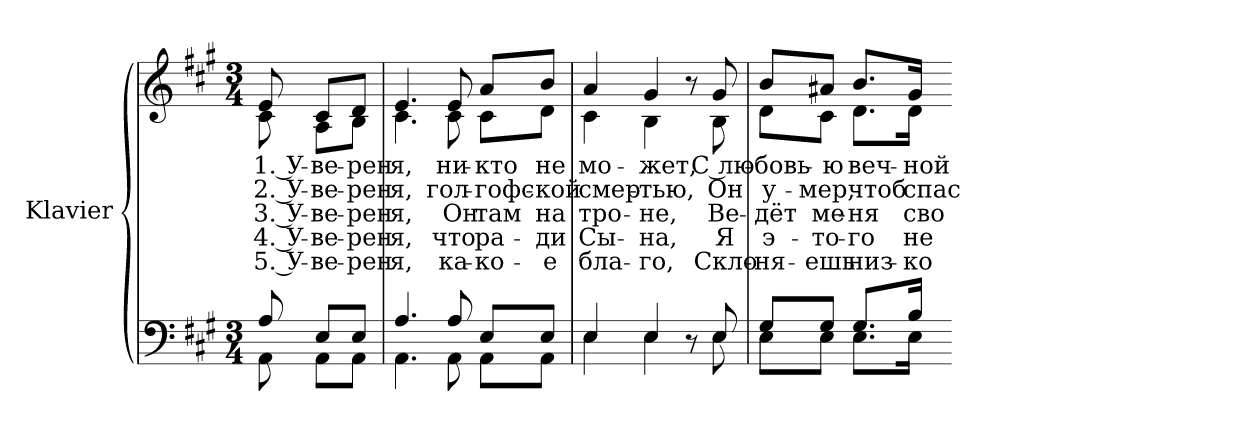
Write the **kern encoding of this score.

**kern	**kern	**text	**text	**text	**text	**text
*part2	*part1	*part1	*part1	*part1	*part1	*part1
*staff2	*staff1	*staff1	*staff1	*staff1	*staff1	*staff1
*I"Klavier	*I"Klavier	*	*	*	*	*
*I'Klav.	*I'Klav.	*	*	*	*	*
!!LO:PB:g=z
*clefF4	*clefG2	*	*	*	*	*
*k[f#c#g#]	*k[f#c#g#]	*	*	*	*	*
*A:	*A:	*	*	*	*	*
*M3/4	*M3/4	*	*	*	*	*
=1	=1	=1	=1	=1	=1	=1
*^	*	*	*	*	*	*
!	!	!	!LO:LY:b:color=#000000	!LO:LY:b:color=#000000	!LO:LY:b:color=#000000	!LO:LY:b:color=#000000	!LO:LY:b:color=#000000
*	*	*^	*	*	*	*	*
8Ai/	8AAi\	8ei/	8c#i\	1. У-	2. У-	3. У-	4. У-	5. У-
!	!	!	!	!LO:LY:b:color=#000000	!LO:LY:b:color=#000000	!LO:LY:b:color=#000000	!LO:LY:b:color=#000000	!LO:LY:b:color=#000000
8Ei/L	8AAi\L	8c#i/L	8Ai\L	-ве-	-ве-	-ве-	-ве-	-ве-
!	!	!	!	!LO:LY:b:color=#000000	!LO:LY:b:color=#000000	!LO:LY:b:color=#000000	!LO:LY:b:color=#000000	!LO:LY:b:color=#000000
8Ei/J	8AAi\J	8di/J	8Bi\J	-рен	-рен	-рен	-рен	-рен
=2	=2	=2	=2	=2	=2	=2	=2	=2
!	!	!	!	!LO:LY:b:color=#000000	!LO:LY:b:color=#000000	!LO:LY:b:color=#000000	!LO:LY:b:color=#000000	!LO:LY:b:color=#000000
4.Ai/	4.AAi\	4.ei/	4.c#i\	я,	я,	я,	я,	я,
!	!	!	!	!LO:LY:b:color=#000000	!LO:LY:b:color=#000000	!LO:LY:b:color=#000000	!LO:LY:b:color=#000000	!LO:LY:b:color=#000000
8Ai/	8AAi\	8ei/	8c#i\	ни-	гол-	Он	что	ка-
!	!	!	!	!LO:LY:b:color=#000000	!LO:LY:b:color=#000000	!LO:LY:b:color=#000000	!LO:LY:b:color=#000000	!LO:LY:b:color=#000000
8Ei/L	8AAi\L	8ai/L	8c#i\L	-кто	-гофс-	там	ра-	-ко-
!	!	!	!	!LO:LY:b:color=#000000	!LO:LY:b:color=#000000	!LO:LY:b:color=#000000	!LO:LY:b:color=#000000	!LO:LY:b:color=#000000
8Ei/J	8AAi\J	8bi/J	8di\J	не	-кой	на	-ди	-е
=3	=3	=3	=3	=3	=3	=3	=3	=3
!	!	!	!	!LO:LY:b:color=#000000	!LO:LY:b:color=#000000	!LO:LY:b:color=#000000	!LO:LY:b:color=#000000	!LO:LY:b:color=#000000
4Ei/	4Ei\	4ai/	4c#i\	мо-	смер-	тро-	Сы-	бла-
!	!	!	!	!LO:LY:b:color=#000000	!LO:LY:b:color=#000000	!LO:LY:b:color=#000000	!LO:LY:b:color=#000000	!LO:LY:b:color=#000000
4Ei/	4Ei\	4g#i/	4Bi\	-жет,	-тью,	-не,	-на,	-го,
8r	8ryy	8r	8ryy	.	.	.	.	.
!	!	!	!	!LO:LY:b:color=#000000	!LO:LY:b:color=#000000	!LO:LY:b:color=#000000	!LO:LY:b:color=#000000	!LO:LY:b:color=#000000
8Ei/	8Ei\	8g#i/	8Bi\	С лю-	Он	Ве-	Я	Скло-
=4	=4	=4	=4	=4	=4	=4	=4	=4
!	!	!	!	!LO:LY:b:color=#000000	!LO:LY:b:color=#000000	!LO:LY:b:color=#000000	!LO:LY:b:color=#000000	!LO:LY:b:color=#000000
8G#i/L	8Ei\L	8bi/L	8di\L	-бовь-	у-	-дёт	э-	-ня-
!	!	!	!	!LO:LY:b:color=#000000	!LO:LY:b:color=#000000	!LO:LY:b:color=#000000	!LO:LY:b:color=#000000	!LO:LY:b:color=#000000
8G#i/J	8Ei\J	8a#Xi/J	8c#i\J	-ю	-мер,	ме-	-то-	-ешь
!	!	!	!	!LO:LY:b:color=#000000	!LO:LY:b:color=#000000	!LO:LY:b:color=#000000	!LO:LY:b:color=#000000	!LO:LY:b:color=#000000
8.G#i/L	8.Ei\L	8.bi/L	8.di\L	веч-	чтоб	-ня	-го	низ-
!	!	!	!	!LO:LY:b:color=#000000	!LO:LY:b:color=#000000	!LO:LY:b:color=#000000	!LO:LY:b:color=#000000	!LO:LY:b:color=#000000
16Bi/Jk	16Ei\Jk	16g#i/Jk	16di\Jk	-ной	спас-	сво-	не	-ко
*v	*v	*	*	*	*	*	*	*
*	*v	*v	*	*	*	*	*
=-	=-	=-	=-	=-	=-	=-
*-	*-	*-	*-	*-	*-	*-
